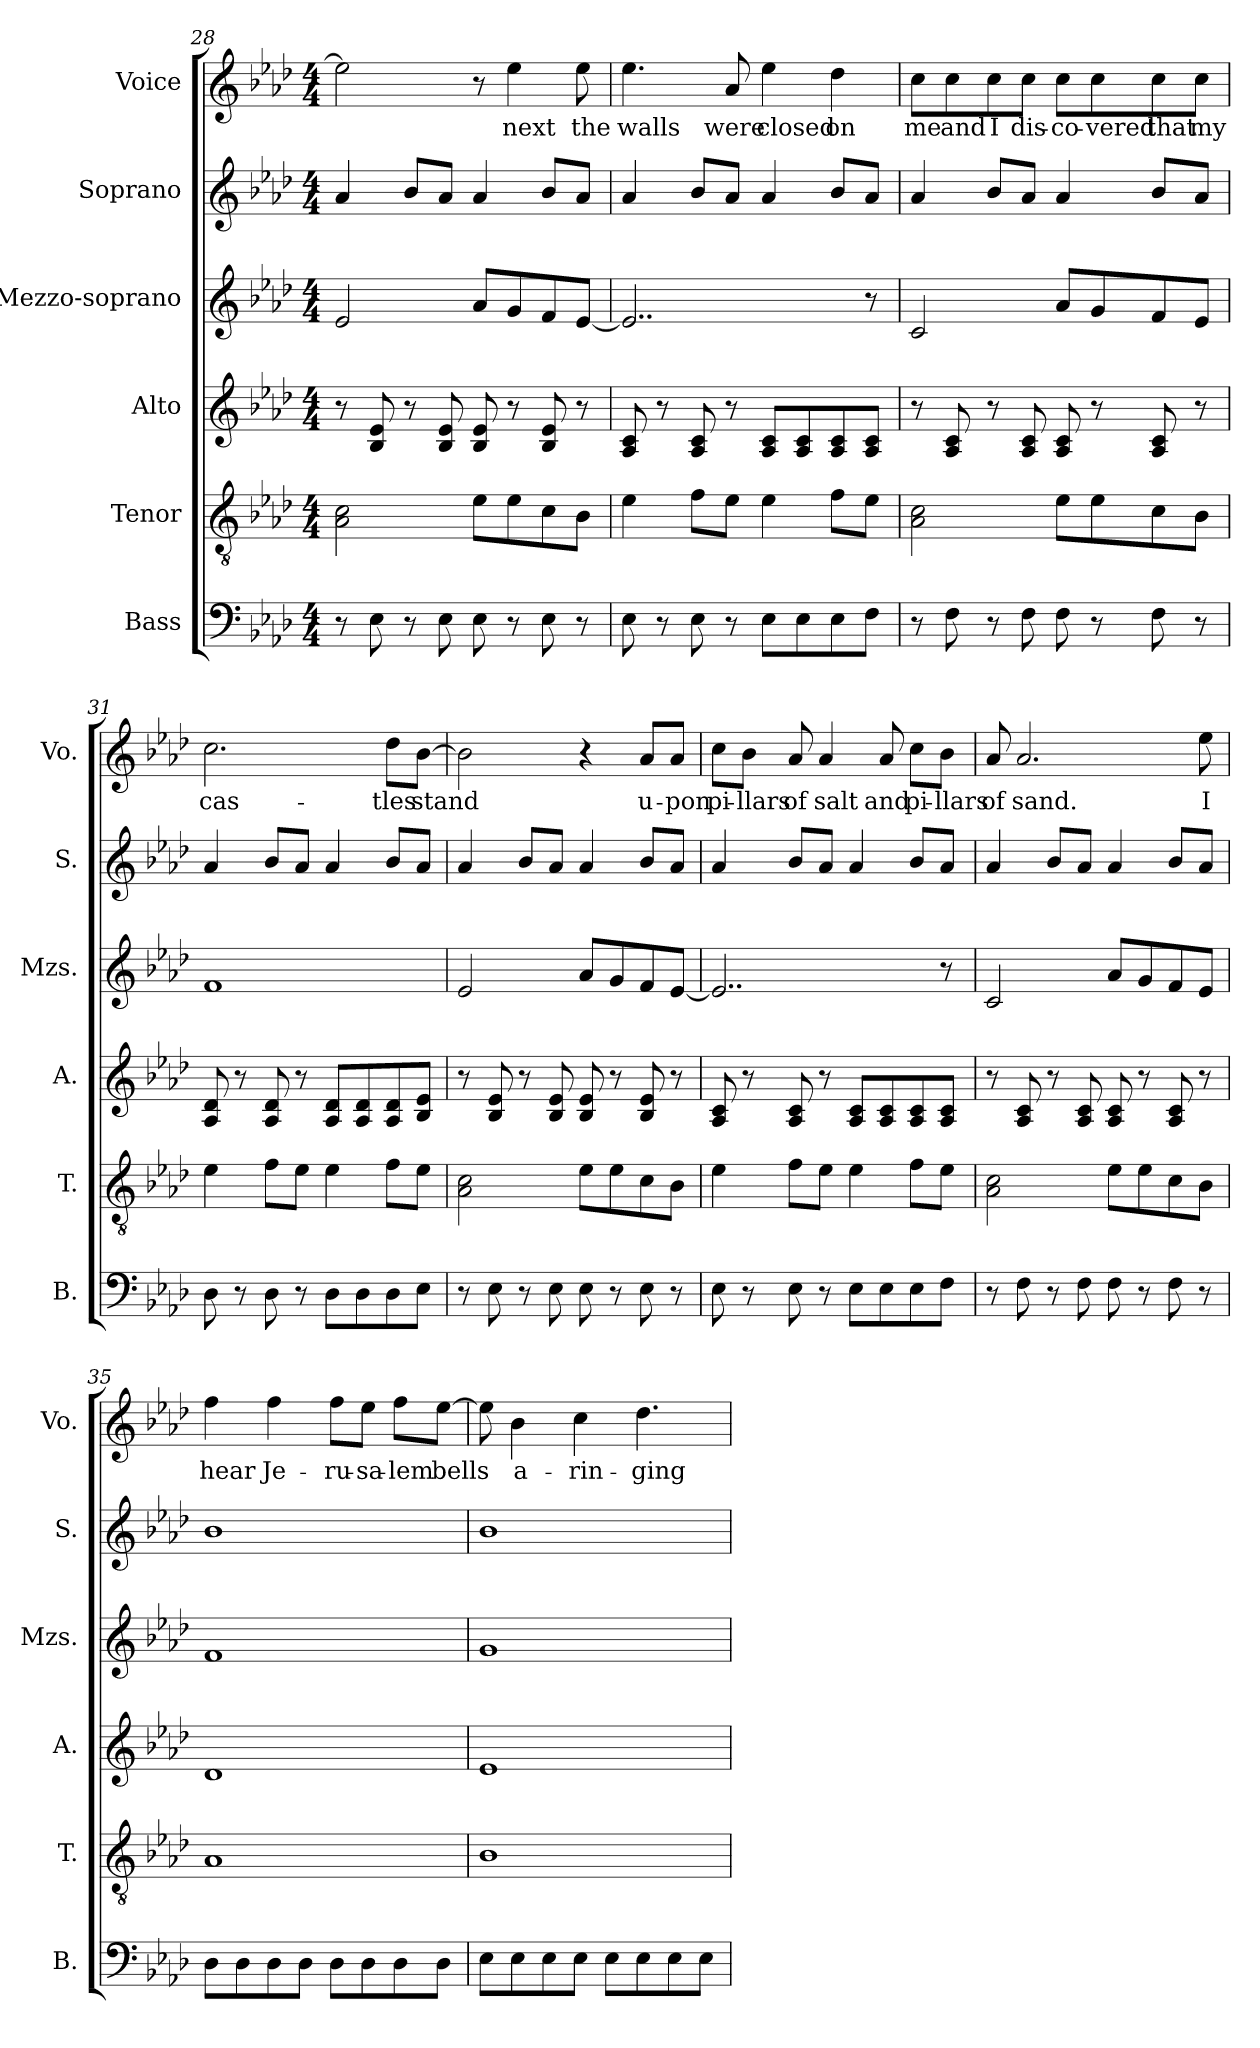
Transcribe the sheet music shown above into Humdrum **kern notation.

**kern	**kern	**kern	**kern	**kern	**kern	**text
*part6	*part5	*part4	*part3	*part2	*part1	*part1
*staff6	*staff5	*staff4	*staff3	*staff2	*staff1	*staff1
*I"Bass	*I"Tenor	*I"Alto	*I"Mezzo-soprano	*I"Soprano	*I"Voice	*
*I'B.	*I'T.	*I'A.	*I'Mzs.	*I'S.	*I'Vo.	*
*clefF4	*clefGv2	*clefG2	*clefG2	*clefG2	*clefG2	*
*k[b-e-a-d-]	*k[b-e-a-d-]	*k[b-e-a-d-]	*k[b-e-a-d-]	*k[b-e-a-d-]	*k[b-e-a-d-]	*
*M4/4	*M4/4	*M4/4	*M4/4	*M4/4	*M4/4	*
=28	=28	=28	=28	=28	=28	=28
8r	2A-\ 2c\	8r	2e-/	4a-/	2ee-\]	.
8E-\	.	8B-/ 8e-/	.	.	.	.
8r	.	8r	.	8b-/L	.	.
8E-\	.	8B-/ 8e-/	.	8a-/J	.	.
8E-\	8e-\L	8B-/ 8e-/	8a-/L	4a-/	8r	.
!	!	!	!	!	!	!LO:LY:b
8r	8e-\	8r	8g/	.	4ee-\	next
8E-\	8c\	8B-/ 8e-/	8f/	8b-/L	.	.
!	!	!	!	!	!	!LO:LY:b
8r	8B-\J	8r	[8e-/J	8a-/J	8ee-\	the
!!LO:PB:g=z
=29	=29	=29	=29	=29	=29	=29
!	!	!	!	!	!	!LO:LY:b
8E-\	4e-\	8A-/ 8c/	2..e-/]	4a-/	4.ee-\	walls
8r	.	8r	.	.	.	.
8E-\	8f\L	8A-/ 8c/	.	8b-/L	.	.
!	!	!	!	!	!	!LO:LY:b
8r	8e-\J	8r	.	8a-/J	8a-/	were
!	!	!	!	!	!	!LO:LY:b
8E-\L	4e-\	8A-/ 8c/L	.	4a-/	4ee-\	closed
8E-\	.	8A-/ 8c/	.	.	.	.
!	!	!	!	!	!	!LO:LY:b
8E-\	8f\L	8A-/ 8c/	.	8b-/L	4dd-\	on
8F\J	8e-\J	8A-/ 8c/J	8r	8a-/J	.	.
=30	=30	=30	=30	=30	=30	=30
!	!	!	!	!	!	!LO:LY:b
8r	2A-\ 2c\	8r	2c/	4a-/	8cc\L	me
!	!	!	!	!	!	!LO:LY:b
8F\	.	8A-/ 8c/	.	.	8cc\	and
!	!	!	!	!	!	!LO:LY:b
8r	.	8r	.	8b-/L	8cc\	I
!	!	!	!	!	!	!LO:LY:b
8F\	.	8A-/ 8c/	.	8a-/J	8cc\J	dis-
!	!	!	!	!	!	!LO:LY:b
8F\	8e-\L	8A-/ 8c/	8a-/L	4a-/	8cc\L	-co-
!	!	!	!	!	!	!LO:LY:b
8r	8e-\	8r	8g/	.	8cc\	-vered
!	!	!	!	!	!	!LO:LY:b
8F\	8c\	8A-/ 8c/	8f/	8b-/L	8cc\	that
!	!	!	!	!	!	!LO:LY:b
8r	8B-\J	8r	8e-/J	8a-/J	8cc\J	my
!!LO:LB:g=z
=31	=31	=31	=31	=31	=31	=31
!	!	!	!	!	!	!LO:LY:b
8D-\	4e-\	8A-/ 8d-/	1f	4a-/	2.cc\	cas-
8r	.	8r	.	.	.	.
8D-\	8f\L	8A-/ 8d-/	.	8b-/L	.	.
8r	8e-\J	8r	.	8a-/J	.	.
8D-\L	4e-\	8A-/ 8d-/L	.	4a-/	.	.
8D-\	.	8A-/ 8d-/	.	.	.	.
!	!	!	!	!	!	!LO:LY:b
8D-\	8f\L	8A-/ 8d-/	.	8b-/L	8dd-\L	-tles
!	!	!	!	!	!	!LO:LY:b
8E-\J	8e-\J	8B-/ 8e-/J	.	8a-/J	[8b-\J	stand
=32	=32	=32	=32	=32	=32	=32
8r	2A-\ 2c\	8r	2e-/	4a-/	2b-\]	.
8E-\	.	8B-/ 8e-/	.	.	.	.
8r	.	8r	.	8b-/L	.	.
8E-\	.	8B-/ 8e-/	.	8a-/J	.	.
8E-\	8e-\L	8B-/ 8e-/	8a-/L	4a-/	4r	.
8r	8e-\	8r	8g/	.	.	.
!	!	!	!	!	!	!LO:LY:b
8E-\	8c\	8B-/ 8e-/	8f/	8b-/L	8a-/L	u-
!	!	!	!	!	!	!LO:LY:b
8r	8B-\J	8r	[8e-/J	8a-/J	8a-/J	-pon
=33	=33	=33	=33	=33	=33	=33
!	!	!	!	!	!	!LO:LY:b
8E-\	4e-\	8A-/ 8c/	2..e-/]	4a-/	8cc\L	pi-
!	!	!	!	!	!	!LO:LY:b
8r	.	8r	.	.	8b-\J	-llars
!	!	!	!	!	!	!LO:LY:b
8E-\	8f\L	8A-/ 8c/	.	8b-/L	8a-/	of
!	!	!	!	!	!	!LO:LY:b
8r	8e-\J	8r	.	8a-/J	4a-/	salt
8E-\L	4e-\	8A-/ 8c/L	.	4a-/	.	.
!	!	!	!	!	!	!LO:LY:b
8E-\	.	8A-/ 8c/	.	.	8a-/	and
!	!	!	!	!	!	!LO:LY:b
8E-\	8f\L	8A-/ 8c/	.	8b-/L	8cc\L	pi-
!	!	!	!	!	!	!LO:LY:b
8F\J	8e-\J	8A-/ 8c/J	8r	8a-/J	8b-\J	-llars
!!LO:PB:g=z
=34	=34	=34	=34	=34	=34	=34
!	!	!	!	!	!	!LO:LY:b
8r	2A-\ 2c\	8r	2c/	4a-/	8a-/	of
!	!	!	!	!	!	!LO:LY:b
8F\	.	8A-/ 8c/	.	.	2.a-/	sand.
8r	.	8r	.	8b-/L	.	.
8F\	.	8A-/ 8c/	.	8a-/J	.	.
8F\	8e-\L	8A-/ 8c/	8a-/L	4a-/	.	.
8r	8e-\	8r	8g/	.	.	.
8F\	8c\	8A-/ 8c/	8f/	8b-/L	.	.
!	!	!	!	!	!	!LO:LY:b
8r	8B-\J	8r	8e-/J	8a-/J	8ee-\	I
=35	=35	=35	=35	=35	=35	=35
!	!	!	!	!	!	!LO:LY:b
8D-\L	1A-	1d-	1f	1b-	4ff\	hear
8D-\	.	.	.	.	.	.
!	!	!	!	!	!	!LO:LY:b
8D-\	.	.	.	.	4ff\	Je-
8D-\J	.	.	.	.	.	.
!	!	!	!	!	!	!LO:LY:b
8D-\L	.	.	.	.	8ff\L	-ru-
!	!	!	!	!	!	!LO:LY:b
8D-\	.	.	.	.	8ee-\J	-sa-
!	!	!	!	!	!	!LO:LY:b
8D-\	.	.	.	.	8ff\L	-lem
!	!	!	!	!	!	!LO:LY:b
8D-\J	.	.	.	.	[8ee-\J	bells
=36	=36	=36	=36	=36	=36	=36
8E-\L	1B-	1e-	1g	1b-	8ee-\]	.
!	!	!	!	!	!	!LO:LY:b
8E-\	.	.	.	.	4b-\	a-
8E-\	.	.	.	.	.	.
!	!	!	!	!	!	!LO:LY:b
8E-\J	.	.	.	.	4cc\	-rin-
8E-\L	.	.	.	.	.	.
!	!	!	!	!	!	!LO:LY:b
8E-\	.	.	.	.	4.dd-\	-ging
8E-\	.	.	.	.	.	.
8E-\J	.	.	.	.	.	.
=	=	=	=	=	=	=
*-	*-	*-	*-	*-	*-	*-
